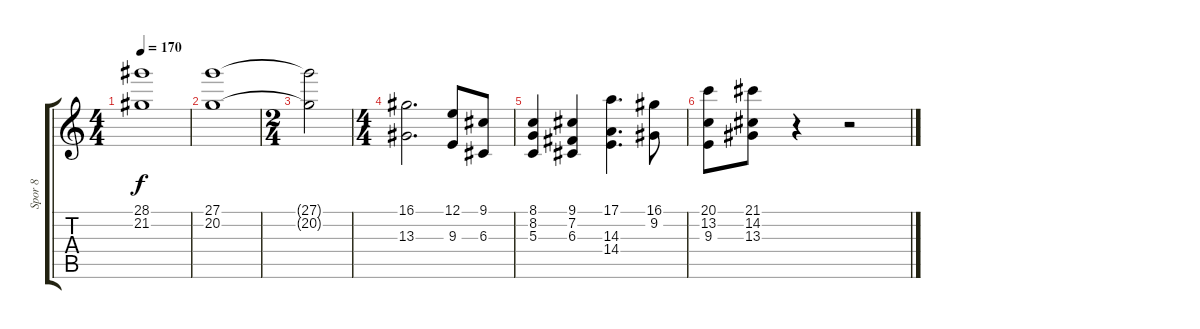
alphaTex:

\track ("Spor 8" "Spor 8") {instrument stringensemble1}
\staff {score tabs}
\tuning (E4 B3 G3 D3 A2 E2) {hide}
\ts (4 4)
\tempo 170
\clef g2
\ks c
(28.1 21.2).1{dy f} |
(27.1 20.2).1 |
\ts (2 4)
(27.1{t} 20.2{t}).2 |
\ts (4 4)
(16.1 13.3).2{d} (12.1 9.3).8 (9.1 6.3).8 |
(8.1 8.2 5.3).4 (9.1 7.2 6.3).4 (17.1 14.3 14.4).4{d} (16.1 9.2).8 |
(20.1 13.2 9.3).8 (21.1 14.2 13.3).8 r.4 r.2
